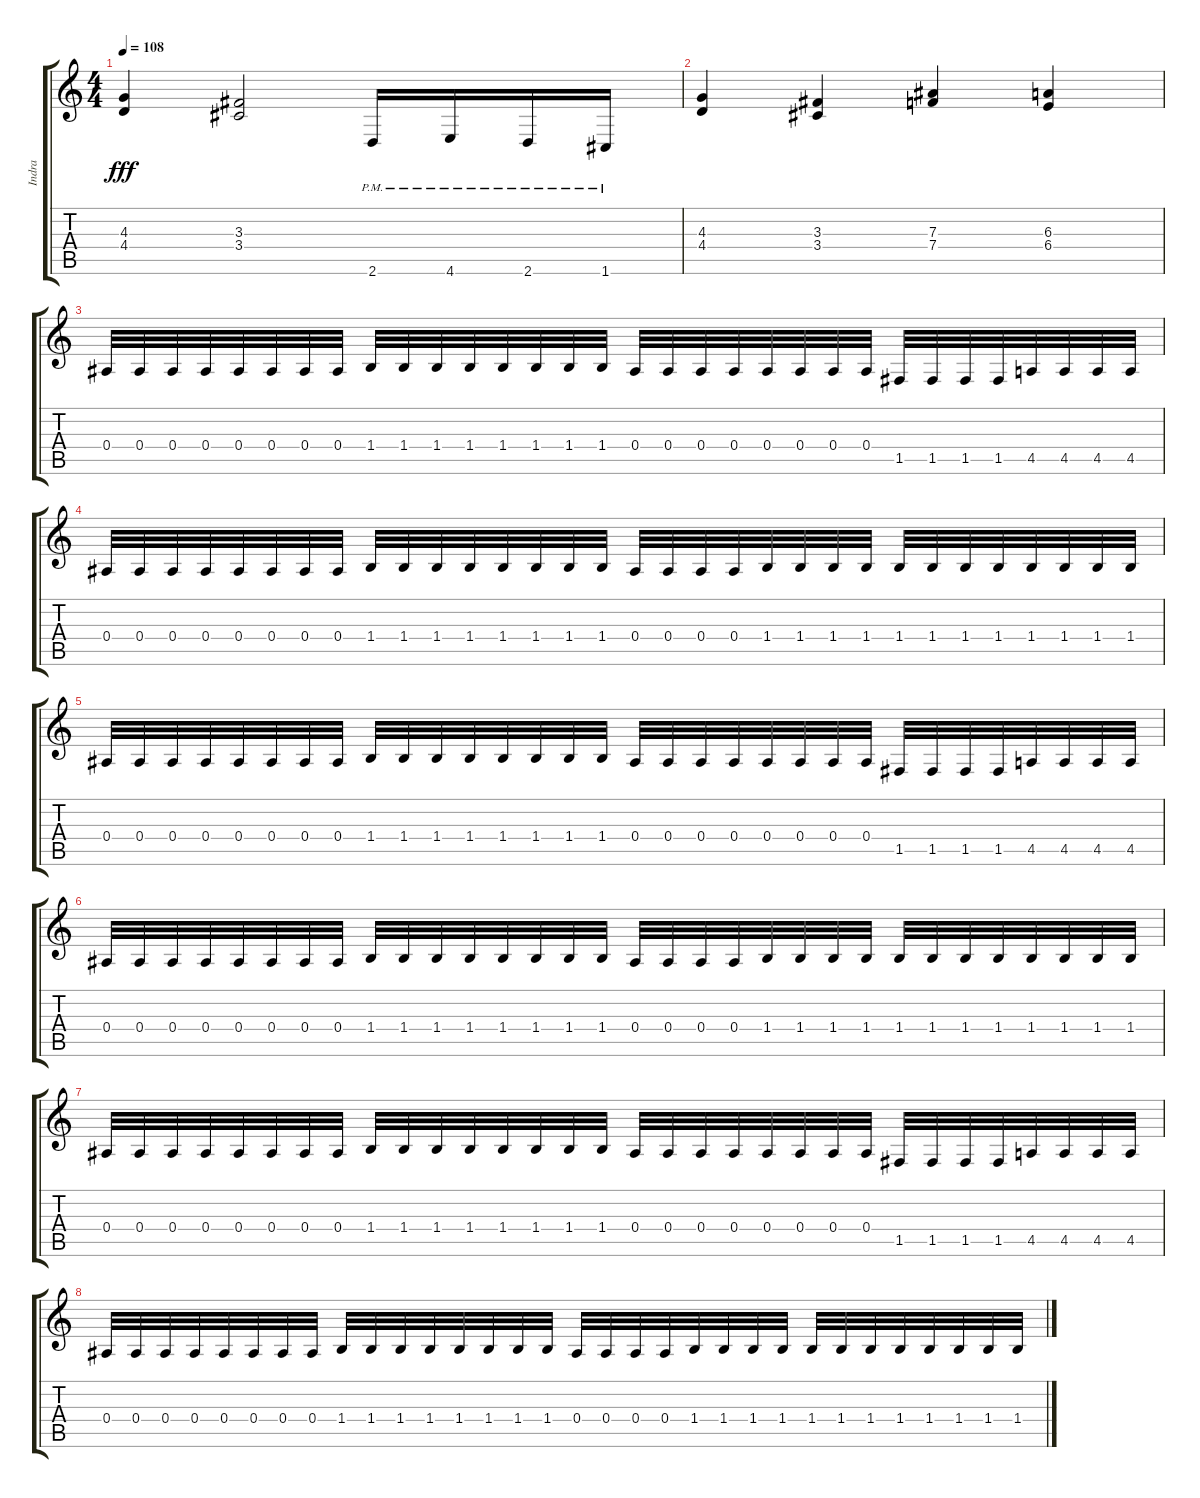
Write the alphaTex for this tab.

\track ("Indra" "Indra") {instrument overdrivenguitar}
\staff {score tabs}
\tuning (C4 G3 Eb3 Bb2 F2 C2) {hide}
\ts (4 4)
\tempo 108
\clef g2
\ks c
(4.3 4.4).4{dy fff} (3.3 3.4).2 2.6{pm}.16 4.6{pm}.16 2.6{pm}.16 1.6{pm}.16 |
(4.3 4.4).4 (3.3 3.4).4 (7.3 7.4).4 (6.3 6.4).4 |
0.4.32 0.4.32 0.4.32 0.4.32 0.4.32 0.4.32 0.4.32 0.4.32 1.4.32 1.4.32 1.4.32 1.4.32 1.4.32 1.4.32 1.4.32 1.4.32 0.4.32 0.4.32 0.4.32 0.4.32 0.4.32 0.4.32 0.4.32 0.4.32 1.5.32 1.5.32 1.5.32 1.5.32 4.5.32 4.5.32 4.5.32 4.5.32 |
0.4.32 0.4.32 0.4.32 0.4.32 0.4.32 0.4.32 0.4.32 0.4.32 1.4.32 1.4.32 1.4.32 1.4.32 1.4.32 1.4.32 1.4.32 1.4.32 0.4.32 0.4.32 0.4.32 0.4.32 1.4.32 1.4.32 1.4.32 1.4.32 1.4.32 1.4.32 1.4.32 1.4.32 1.4.32 1.4.32 1.4.32 1.4.32 |
0.4.32 0.4.32 0.4.32 0.4.32 0.4.32 0.4.32 0.4.32 0.4.32 1.4.32 1.4.32 1.4.32 1.4.32 1.4.32 1.4.32 1.4.32 1.4.32 0.4.32 0.4.32 0.4.32 0.4.32 0.4.32 0.4.32 0.4.32 0.4.32 1.5.32 1.5.32 1.5.32 1.5.32 4.5.32 4.5.32 4.5.32 4.5.32 |
0.4.32 0.4.32 0.4.32 0.4.32 0.4.32 0.4.32 0.4.32 0.4.32 1.4.32 1.4.32 1.4.32 1.4.32 1.4.32 1.4.32 1.4.32 1.4.32 0.4.32 0.4.32 0.4.32 0.4.32 1.4.32 1.4.32 1.4.32 1.4.32 1.4.32 1.4.32 1.4.32 1.4.32 1.4.32 1.4.32 1.4.32 1.4.32 |
0.4.32 0.4.32 0.4.32 0.4.32 0.4.32 0.4.32 0.4.32 0.4.32 1.4.32 1.4.32 1.4.32 1.4.32 1.4.32 1.4.32 1.4.32 1.4.32 0.4.32 0.4.32 0.4.32 0.4.32 0.4.32 0.4.32 0.4.32 0.4.32 1.5.32 1.5.32 1.5.32 1.5.32 4.5.32 4.5.32 4.5.32 4.5.32 |
0.4.32 0.4.32 0.4.32 0.4.32 0.4.32 0.4.32 0.4.32 0.4.32 1.4.32 1.4.32 1.4.32 1.4.32 1.4.32 1.4.32 1.4.32 1.4.32 0.4.32 0.4.32 0.4.32 0.4.32 1.4.32 1.4.32 1.4.32 1.4.32 1.4.32 1.4.32 1.4.32 1.4.32 1.4.32 1.4.32 1.4.32 1.4.32
